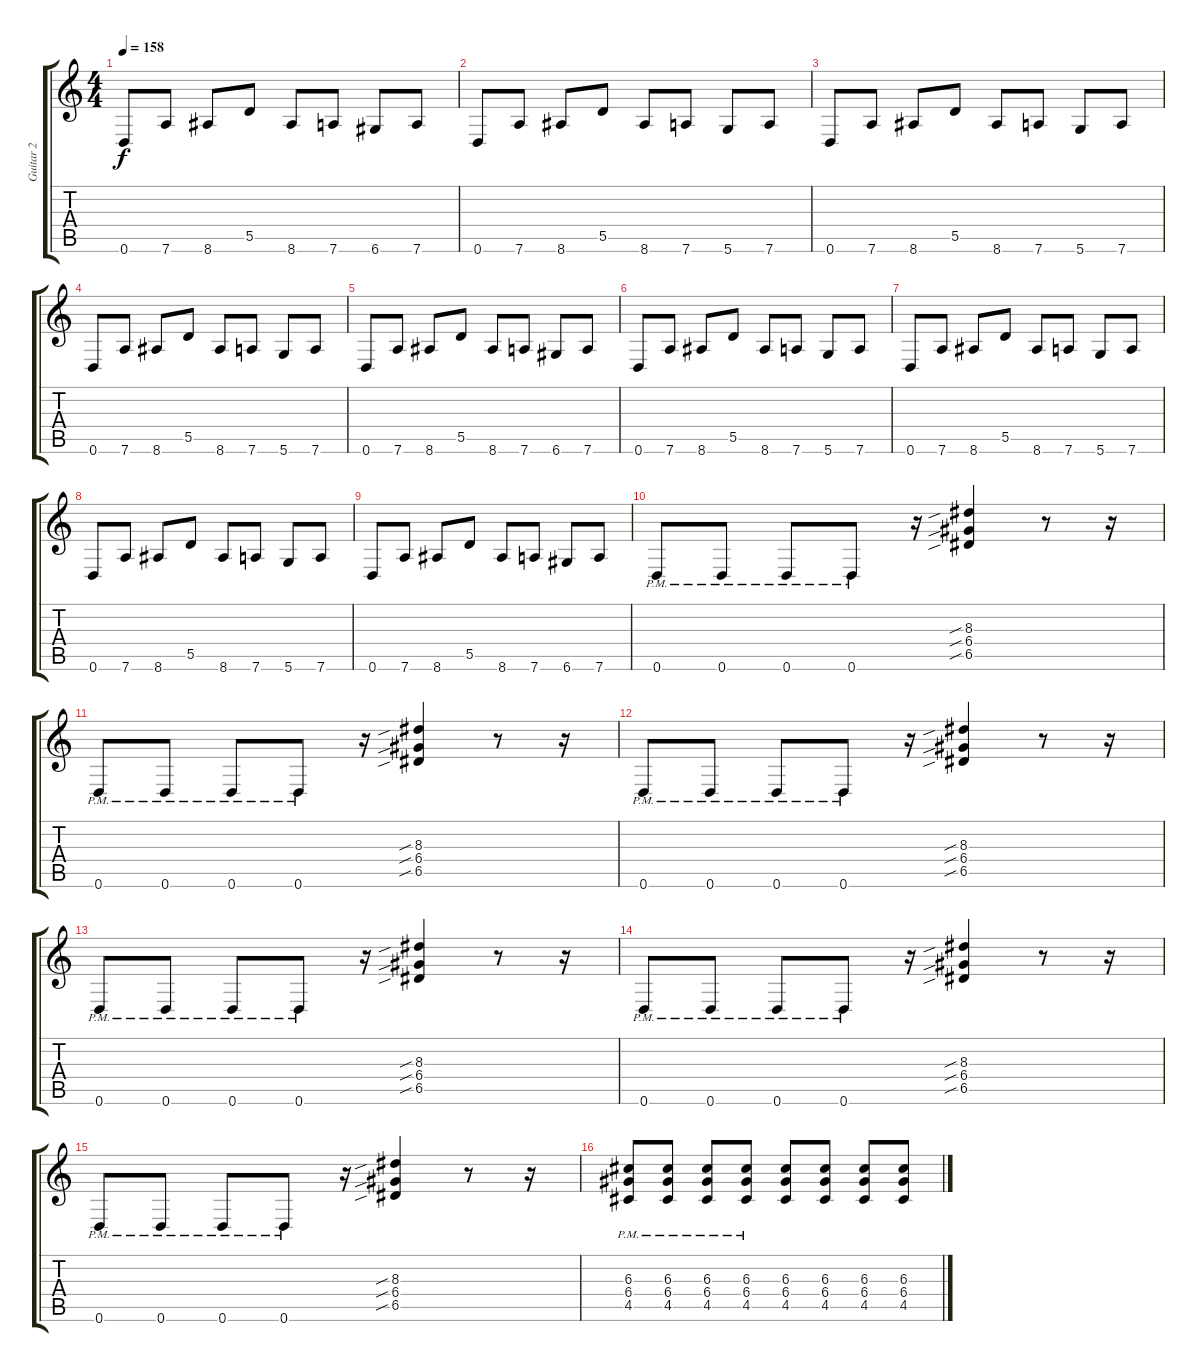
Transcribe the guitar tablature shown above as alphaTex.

\track ("Guitar 2" "Guitar 2") {instrument distortionguitar}
\staff {score tabs}
\tuning (E4 B3 G3 D3 A2 D2) {hide}
\ts (4 4)
\tempo 158
\clef g2
\ks c
0.6.8{dy f} 7.6.8 8.6.8 5.5.8 8.6.8 7.6.8 6.6.8 7.6.8 |
0.6.8 7.6.8 8.6.8 5.5.8 8.6.8 7.6.8 5.6.8 7.6.8 |
0.6.8 7.6.8 8.6.8 5.5.8 8.6.8 7.6.8 5.6.8 7.6.8 |
0.6.8 7.6.8 8.6.8 5.5.8 8.6.8 7.6.8 5.6.8 7.6.8 |
0.6.8 7.6.8 8.6.8 5.5.8 8.6.8 7.6.8 6.6.8 7.6.8 |
0.6.8 7.6.8 8.6.8 5.5.8 8.6.8 7.6.8 5.6.8 7.6.8 |
0.6.8 7.6.8 8.6.8 5.5.8 8.6.8 7.6.8 5.6.8 7.6.8 |
0.6.8 7.6.8 8.6.8 5.5.8 8.6.8 7.6.8 5.6.8 7.6.8 |
0.6.8 7.6.8 8.6.8 5.5.8 8.6.8 7.6.8 6.6.8 7.6.8 |
0.6{pm}.8 0.6{pm}.8 0.6{pm}.8 0.6{pm}.8 r.16 (8.3{sib} 6.4{sib} 6.5{sib}).4 r.8 r.16 |
0.6{pm}.8 0.6{pm}.8 0.6{pm}.8 0.6{pm}.8 r.16 (8.3{sib} 6.4{sib} 6.5{sib}).4 r.8 r.16 |
0.6{pm}.8 0.6{pm}.8 0.6{pm}.8 0.6{pm}.8 r.16 (8.3{sib} 6.4{sib} 6.5{sib}).4 r.8 r.16 |
0.6{pm}.8 0.6{pm}.8 0.6{pm}.8 0.6{pm}.8 r.16 (8.3{sib} 6.4{sib} 6.5{sib}).4 r.8 r.16 |
0.6{pm}.8 0.6{pm}.8 0.6{pm}.8 0.6{pm}.8 r.16 (8.3{sib} 6.4{sib} 6.5{sib}).4 r.8 r.16 |
0.6{pm}.8 0.6{pm}.8 0.6{pm}.8 0.6{pm}.8 r.16 (8.3{sib} 6.4{sib} 6.5{sib}).4 r.8 r.16 |
(6.3{pm} 6.4{pm} 4.5{pm}).8 (6.3{pm} 6.4{pm} 4.5{pm}).8 (6.3{pm} 6.4{pm} 4.5{pm}).8 (6.3{pm} 6.4{pm} 4.5{pm}).8 (6.3 6.4 4.5).8 (6.3 6.4 4.5).8 (6.3 6.4 4.5).8 (6.3 6.4 4.5).8
